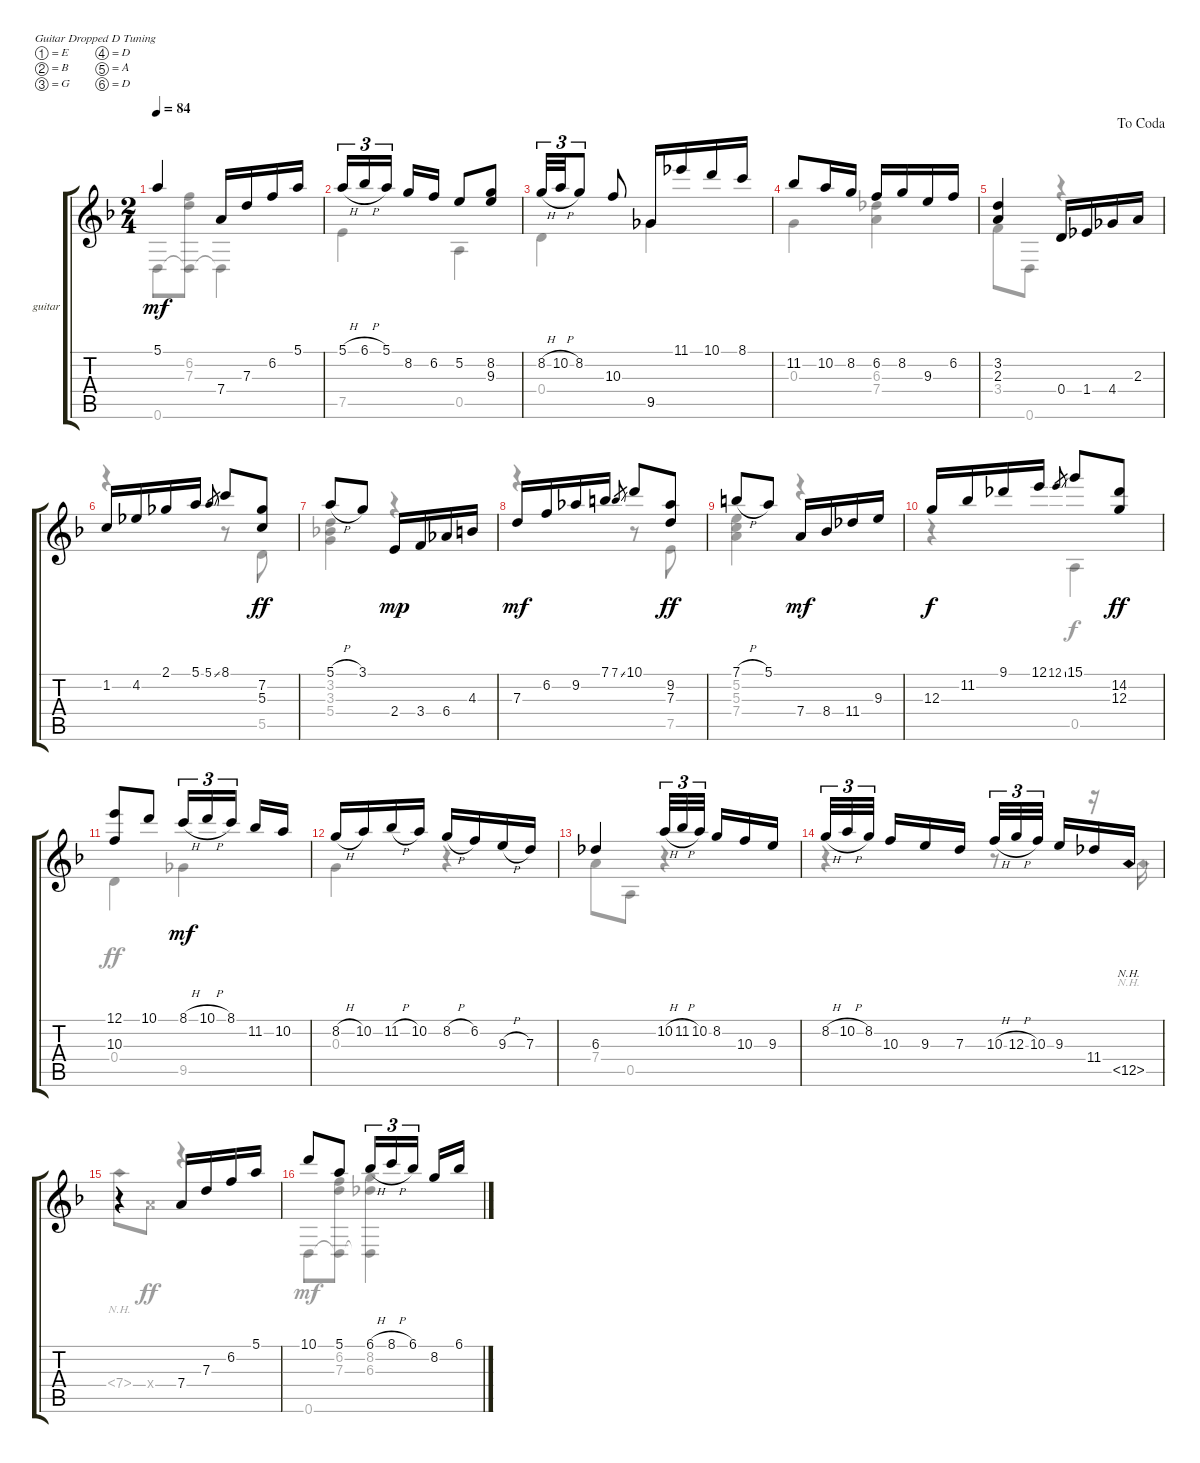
\bracketExtendMode groupsimilarinstruments
\firstSystemTrackNameOrientation horizontal
\otherSystemsTrackNameOrientation horizontal
\track ("guitar" "guitar") {instrument acousticguitarnylon}
\staff {score tabs}
\tuning (E4 B3 G3 D3 A2 D2)
\voice
\ts (2 4)
\tempo 84
\clef g2
\ks dminor
5.1.4{dy mf} 7.4.16 7.3.16 6.2.16 5.1.16 |
5.1{h}.16{tu (3 2)} 6.1{h}.16{tu (3 2)} 5.1.16{tu (3 2)} 8.2.16 6.2.16 5.2.8 (8.2 9.3).8 |
8.2{h}.32{tu (3 2)} 10.2{h}.32{tu (3 2)} 8.2.8{tu (3 2)} 10.3.8 9.5.16 11.1.16 10.1.16 8.1.16 |
11.2.8 10.2.16 8.2.16 6.2.16 8.2.16 9.3.16 6.2.16 |
\jump dacoda
(3.2 2.3).4 0.4.16 1.4.16 4.4.16 2.3.16 |
1.2.16 4.2.16 2.1.16 5.1.16 5.1{ss}.8{gr} 8.1.8 (7.2 5.3).8{dy ff} |
5.1{h}.8 3.1.8 2.4.16{dy mp} 3.4.16 6.4.16 4.3.16 |
7.3.16{dy mf} 6.2.16 9.2.16 7.1.16 7.1{ss}.8{gr} 10.1.8 (9.2 7.3).8{dy ff} |
7.1{h}.8 5.1.8 7.4.16{dy mf} 8.4.16 11.4.16 9.3.16 |
12.3.16{dy f} 11.2.16 9.1.16 12.1.16 12.1{ss}.8{gr} 15.1.8 (14.2 12.3).8{dy ff} |
(12.1 10.3).8 10.1.8 8.1{h}.16{tu (3 2) dy mf} 10.1{h}.16{tu (3 2)} 8.1.16{tu (3 2)} 11.2.16 10.2.16 |
8.2{h}.16 10.2.16 11.2{h}.16 10.2.16 8.2{h}.16 6.2.16 9.3{h}.16 7.3.16 |
6.3.4 10.2{h}.32{tu (3 2)} 11.2{h}.32{tu (3 2)} 10.2.32{tu (3 2)} 8.2.16 10.3.16 9.3.16 |
8.2{h}.32{tu (3 2)} 10.2{h}.32{tu (3 2)} 8.2.32{tu (3 2)} 10.3.16 9.3.16 7.3.16 10.3{h}.32{tu (3 2)} 12.3{h}.32{tu (3 2)} 10.3.32{tu (3 2)} 9.3.16 11.4.16 12.5{nh}.16 |
r.4 7.4.16 7.3.16 6.2.16 5.1.16 |
10.1.8 5.1.8 6.1{h}.16{tu (3 2)} 8.1{h}.16{tu (3 2)} 6.1.16{tu (3 2)} 8.2.16 6.1.16
\voice
\clef g2
\ottava regular
\simile none
\ks dminor
0.6.8{dy mf} (6.2 7.3 0.6{t}).8 0.6{t}.4 |
7.5.4 0.5.4 |
0.4.4 9.5.4 |
0.3.4 (6.3 7.4).4 |
3.4.8 0.6.8 r.4 |
r.4 r.8 5.5.8{dy ff} |
(3.2 3.3 5.4).4 r.4 |
r.4 r.8 7.5.8 |
(5.2 5.3 7.4).4 r.4 |
r.4 0.5.4{dy f} |
0.4.4{dy ff} 9.5.4{dy mf} |
0.3.4 r.4 |
7.4.8 0.5.8 r.4 |
r.4 r.8 r.16 12.5{nh}.16 |
7.4{nh}.8 7.4{x}.8{dy ff} r.4 |
0.6.8{dy mf} (6.2 7.3 0.6{t}).8 (8.2 6.3 0.6{t}).4
